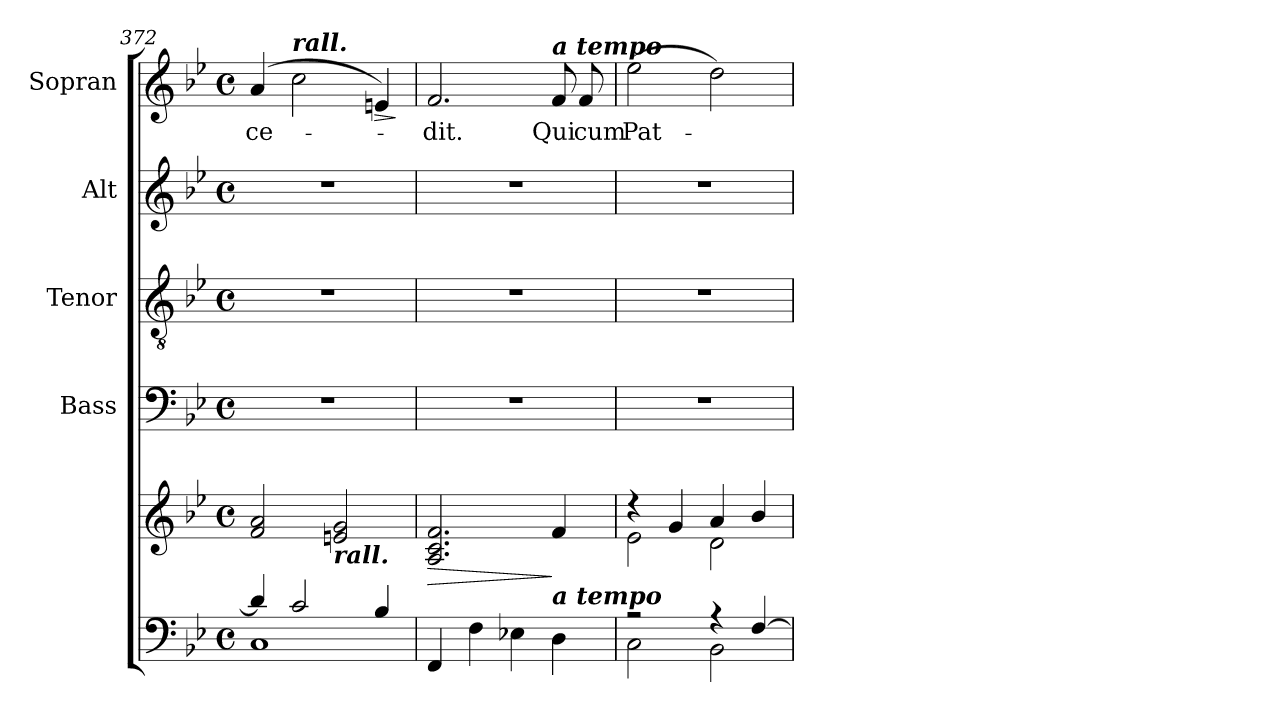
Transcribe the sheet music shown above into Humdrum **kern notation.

**kern	**kern	**dynam	**kern	**kern	**kern	**kern	**text	**dynam
*part5	*part5	*part5	*part4	*part3	*part2	*part1	*part1	*part1
*staff6	*staff5	*staff5/6	*staff4	*staff3	*staff2	*staff1	*staff1	*staff1
*	*	*	*I"Bass	*I"Tenor	*I"Alt	*I"Sopran	*	*
*	*	*	*I'B.	*I'T.	*I'A.	*I'S.	*	*
*clefF4	*clefG2	*	*clefF4	*clefGv2	*clefG2	*clefG2	*	*
*k[b-e-]	*k[b-e-]	*	*k[b-e-]	*k[b-e-]	*k[b-e-]	*k[b-e-]	*	*
*B-:	*B-:	*	*B-:	*B-:	*B-:	*B-:	*	*
*M4/4	*M4/4	*	*M4/4	*M4/4	*M4/4	*M4/4	*	*
*met(c)	*met(c)	*	*met(c)	*met(c)	*met(c)	*met(c)	*	*
=372	=372	=372	=372	=372	=372	=372	=372	=372
*^	*	*	*	*	*	*	*	*
!	!	!	!	!	!	!	!	!LO:LY:b	!
4d/]	1C	2f/ 2a/	.	1r	1r	1r	(4a/	-ce-	.
!	!	!	!	!	!	!	!LO:TX:a:Bi:t=rall.	!	!
2c/	.	.	.	.	.	.	2cc\	.	.
!	!	!LO:TX:b:Bi:t=rall.	!	!	!	!	!	!	!
.	.	2en/ 2g/	.	.	.	.	.	.	.
!	!	!	!	!	!	!	!	!	!LO:HP:b
4B-/	.	.	.	.	.	.	4en/)	.	>
*v	*v	*	*	*	*	*	*	*	*
.	.	.	.	.	.	.	.	]
=373	=373	=373	=373	=373	=373	=373	=373	=373
!	!	!LO:HP:b	!	!	!	!	!LO:LY:b	!
4FF/	2.A/ 2.c/ 2.f/	>	1r	1r	1r	2.f/	-dit.	.
4F\	.	.	.	.	.	.	.	.
4E-X\	.	.	.	.	.	.	.	.
!	!	!	!	!	!	!LO:TX:a:Bi:t=a tempo	!	!
!	!LO:TX:b:Bi:t=a tempo	!	!	!	!	!	!	!
!	!	!	!	!	!	!	!LO:LY:b	!
4D\	4f/	]	.	.	.	8f/	Qui	.
!	!	!	!	!	!	!	!LO:LY:b	!
.	.	.	.	.	.	8f/	cum	.
=374	=374	=374	=374	=374	=374	=374	=374	=374
*^	*^	*	*	*	*	*	*	*
!	!	!	!	!	!	!	!	!	!LO:LY:b	!
2rA	2C\	4rdd	2e-\	.	1r	1r	1r	(>2ee-\	Pat-	.
.	.	4g/	.	.	.	.	.	.	.	.
4rG	2BB-\	4a/	2d\	.	.	.	.	2dd\)	.	.
[>4F/	.	4b-/	.	.	.	.	.	.	.	.
*v	*v	*	*	*	*	*	*	*	*	*
*	*v	*v	*	*	*	*	*	*	*
=	=	=	=	=	=	=	=	=
*-	*-	*-	*-	*-	*-	*-	*-	*-
